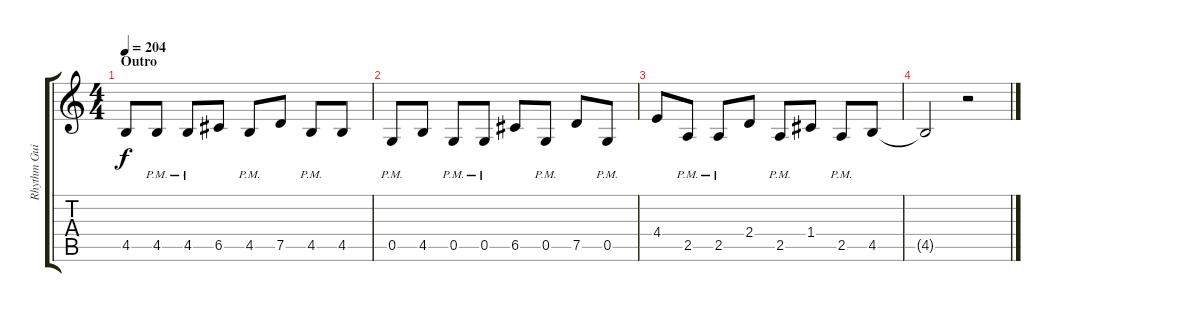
\track ("Rhythm Guitar I" "Rhythm Gui") {instrument overdrivenguitar}
\staff {score tabs}
\tuning (D4 A3 F3 C3 G2 D2) {hide}
\ts (4 4)
\section ("" "Outro")
\tempo 204
\clef g2
\ks c
4.5.8{dy f} 4.5{pm}.8 4.5{pm}.8 6.5.8 4.5{pm}.8 7.5.8 4.5{pm}.8 4.5.8 |
0.5{pm}.8 4.5.8 0.5{pm}.8 0.5{pm}.8 6.5.8 0.5{pm}.8 7.5.8 0.5{pm}.8 |
4.4.8 2.5{pm}.8 2.5{pm}.8 2.4.8 2.5{pm}.8 1.4.8 2.5{pm}.8 4.5.8 |
4.5{t}.2 r.2
